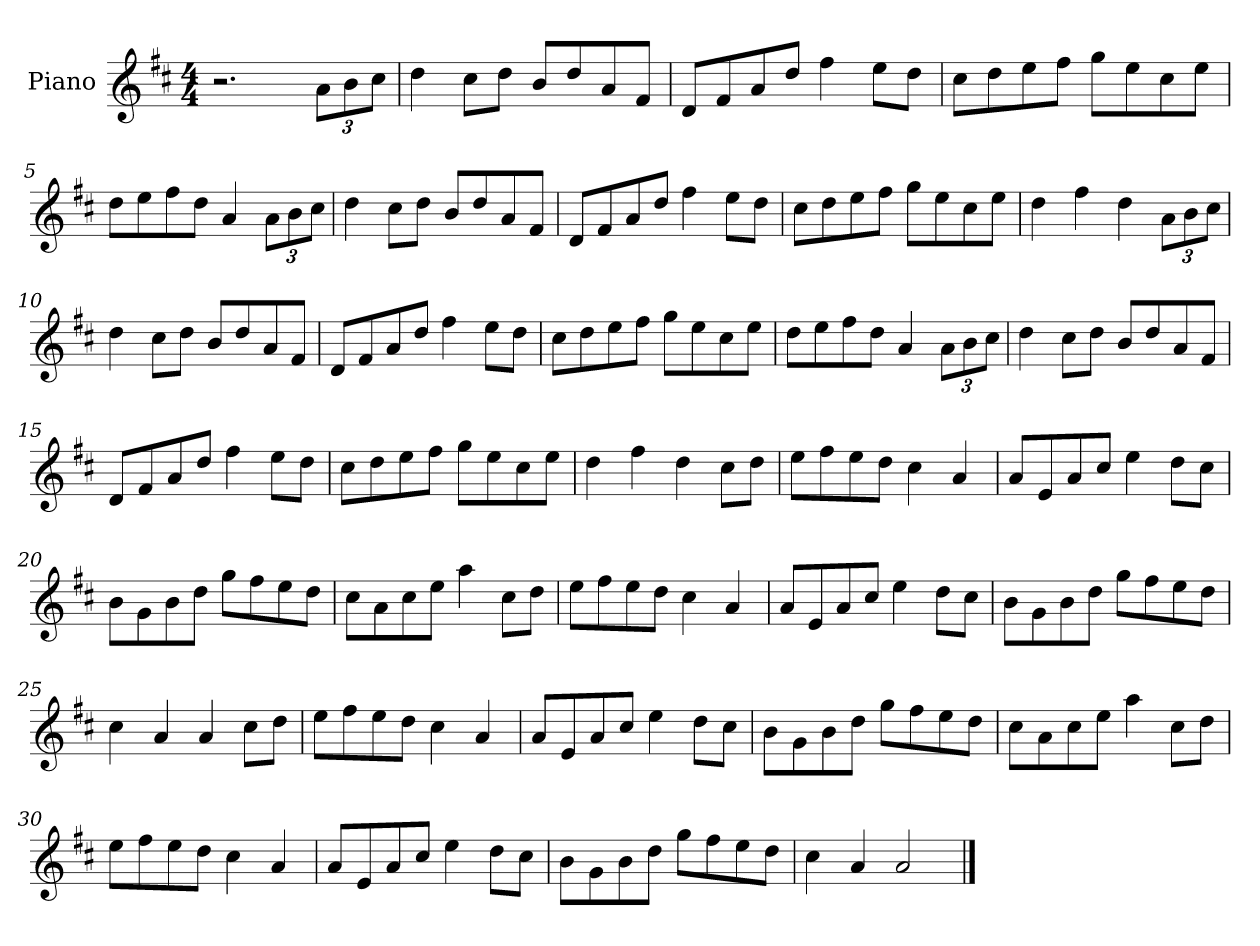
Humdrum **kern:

**kern
*part1
*staff1
*I"Piano
*I'Pno
*clefG2
*k[f#c#]
*M4/4
=1
2.r
*Xbrackettup
12a\L
12b\
12cc#\J
=2
4dd\
8cc#\L
8dd\J
8b/L
8dd/
8a/
8f#/J
=3
8d/L
8f#/
8a/
8dd/J
4ff#\
8ee\L
8dd\J
=4
8cc#\L
8dd\
8ee\
8ff#\J
8gg\L
8ee\
8cc#\
8ee\J
=5
8dd\L
8ee\
8ff#\
8dd\J
4a/
12a\L
12b\
12cc#\J
=6
4dd\
8cc#\L
8dd\J
8b/L
8dd/
8a/
8f#/J
=7
8d/L
8f#/
8a/
8dd/J
4ff#\
8ee\L
8dd\J
=8
8cc#\L
8dd\
8ee\
8ff#\J
8gg\L
8ee\
8cc#\
8ee\J
=9
4dd\
4ff#\
4dd\
12a\L
12b\
12cc#\J
=10
4dd\
8cc#\L
8dd\J
8b/L
8dd/
8a/
8f#/J
=11
8d/L
8f#/
8a/
8dd/J
4ff#\
8ee\L
8dd\J
=12
8cc#\L
8dd\
8ee\
8ff#\J
8gg\L
8ee\
8cc#\
8ee\J
=13
8dd\L
8ee\
8ff#\
8dd\J
4a/
12a\L
12b\
12cc#\J
=14
4dd\
8cc#\L
8dd\J
8b/L
8dd/
8a/
8f#/J
=15
8d/L
8f#/
8a/
8dd/J
4ff#\
8ee\L
8dd\J
=16
8cc#\L
8dd\
8ee\
8ff#\J
8gg\L
8ee\
8cc#\
8ee\J
=17
4dd\
4ff#\
4dd\
8cc#\L
8dd\J
=18
8ee\L
8ff#\
8ee\
8dd\J
4cc#\
4a/
=19
8a/L
8e/
8a/
8cc#/J
4ee\
8dd\L
8cc#\J
=20
8b\L
8g\
8b\
8dd\J
8gg\L
8ff#\
8ee\
8dd\J
=21
8cc#\L
8a\
8cc#\
8ee\J
4aa\
8cc#\L
8dd\J
=22
8ee\L
8ff#\
8ee\
8dd\J
4cc#\
4a/
=23
8a/L
8e/
8a/
8cc#/J
4ee\
8dd\L
8cc#\J
=24
8b\L
8g\
8b\
8dd\J
8gg\L
8ff#\
8ee\
8dd\J
=25
4cc#\
4a/
4a/
8cc#\L
8dd\J
=26
8ee\L
8ff#\
8ee\
8dd\J
4cc#\
4a/
=27
8a/L
8e/
8a/
8cc#/J
4ee\
8dd\L
8cc#\J
=28
8b\L
8g\
8b\
8dd\J
8gg\L
8ff#\
8ee\
8dd\J
=29
8cc#\L
8a\
8cc#\
8ee\J
4aa\
8cc#\L
8dd\J
=30
8ee\L
8ff#\
8ee\
8dd\J
4cc#\
4a/
=31
8a/L
8e/
8a/
8cc#/J
4ee\
8dd\L
8cc#\J
=32
8b\L
8g\
8b\
8dd\J
8gg\L
8ff#\
8ee\
8dd\J
=33
4cc#\
4a/
2a/
==
*-
